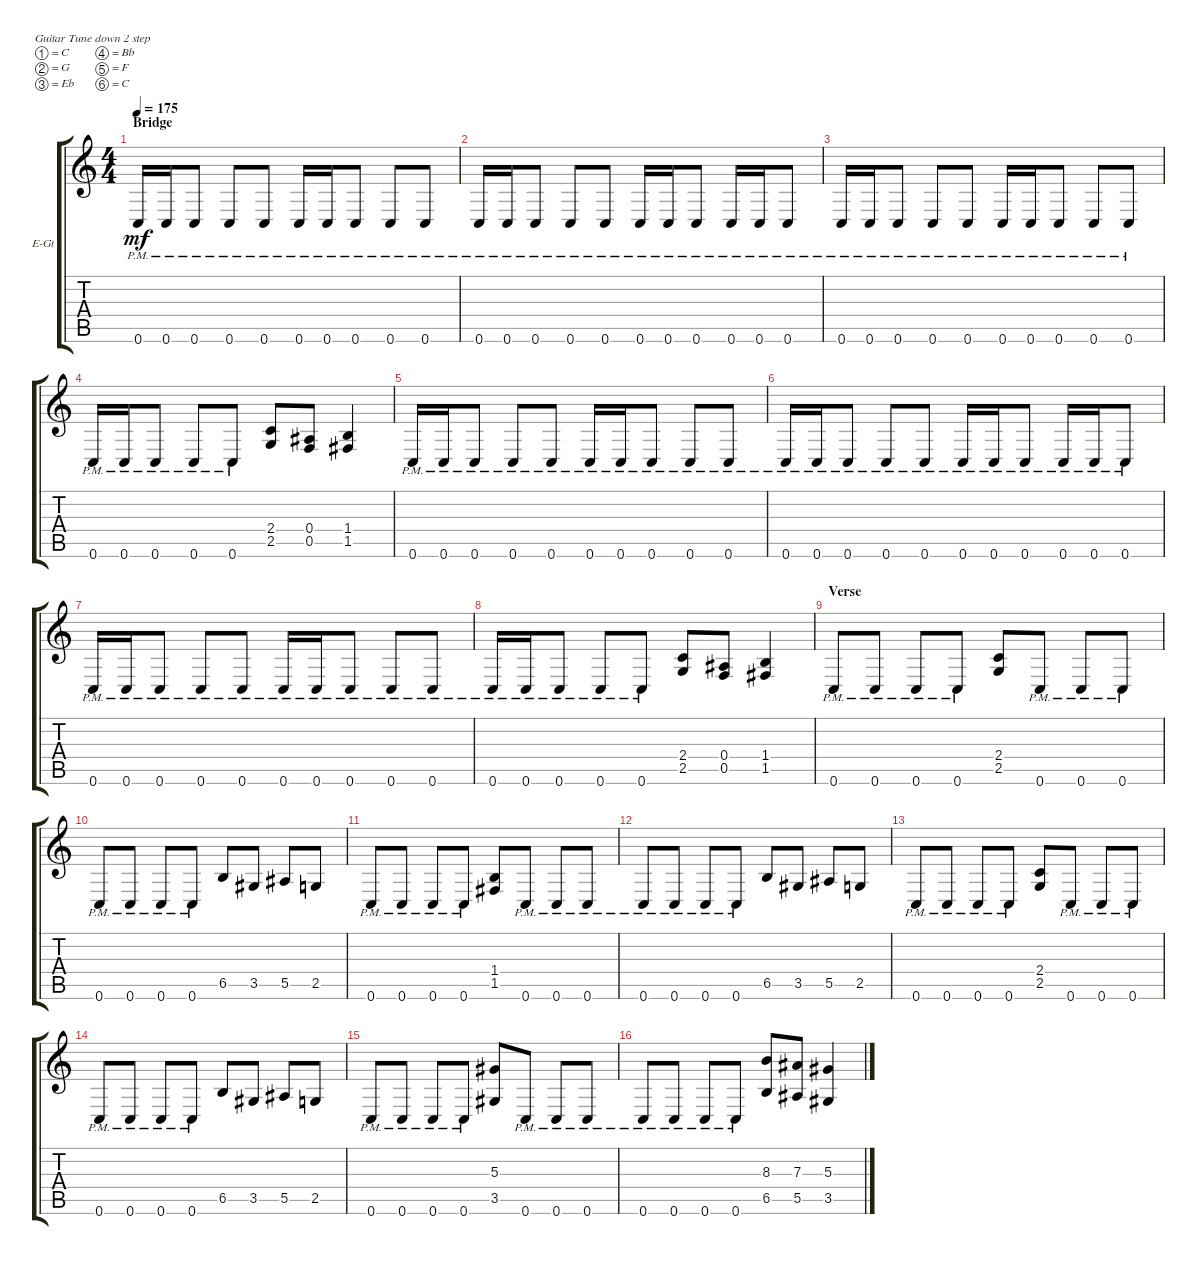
\defaultSystemsLayout 4
\bracketExtendMode groupsimilarinstruments
\firstSystemTrackNameOrientation horizontal
\otherSystemsTrackNameOrientation horizontal
\track ("Electric Guitar" "E-Gt") {instrument distortionguitar}
\staff {score tabs}
\tuning (C4 G3 Eb3 Bb2 F2 C2)
\ts (4 4)
\section ("" "Bridge")
\tempo 175
\clef g2
\ks c
0.6{pm}.16{dy mf} 0.6{pm}.16 0.6{pm}.8 0.6{pm}.8 0.6{pm}.8 0.6{pm}.16 0.6{pm}.16 0.6{pm}.8 0.6{pm}.8 0.6{pm}.8 |
0.6{pm}.16 0.6{pm}.16 0.6{pm}.8 0.6{pm}.8 0.6{pm}.8 0.6{pm}.16 0.6{pm}.16 0.6{pm}.8 0.6{pm}.16 0.6{pm}.16 0.6{pm}.8 |
0.6{pm}.16 0.6{pm}.16 0.6{pm}.8 0.6{pm}.8 0.6{pm}.8 0.6{pm}.16 0.6{pm}.16 0.6{pm}.8 0.6{pm}.8 0.6{pm}.8 |
0.6{pm}.16 0.6{pm}.16 0.6{pm}.8 0.6{pm}.8 0.6{pm}.8 (2.5 2.4).8 (0.5 0.4).8 (1.5 1.4).4 |
0.6{pm}.16 0.6{pm}.16 0.6{pm}.8 0.6{pm}.8 0.6{pm}.8 0.6{pm}.16 0.6{pm}.16 0.6{pm}.8 0.6{pm}.8 0.6{pm}.8 |
0.6{pm}.16 0.6{pm}.16 0.6{pm}.8 0.6{pm}.8 0.6{pm}.8 0.6{pm}.16 0.6{pm}.16 0.6{pm}.8 0.6{pm}.16 0.6{pm}.16 0.6{pm}.8 |
0.6{pm}.16 0.6{pm}.16 0.6{pm}.8 0.6{pm}.8 0.6{pm}.8 0.6{pm}.16 0.6{pm}.16 0.6{pm}.8 0.6{pm}.8 0.6{pm}.8 |
0.6{pm}.16 0.6{pm}.16 0.6{pm}.8 0.6{pm}.8 0.6{pm}.8 (2.5 2.4).8 (0.5 0.4).8 (1.5 1.4).4 |
\section ("" "Verse")
0.6{pm}.8 0.6{pm}.8 0.6{pm}.8 0.6{pm}.8 (2.5 2.4).8 0.6{pm}.8 0.6{pm}.8 0.6{pm}.8 |
0.6{pm}.8 0.6{pm}.8 0.6{pm}.8 0.6{pm}.8 6.5.8 3.5.8 5.5.8 2.5.8 |
0.6{pm}.8 0.6{pm}.8 0.6{pm}.8 0.6{pm}.8 (1.5 1.4).8 0.6{pm}.8 0.6{pm}.8 0.6{pm}.8 |
0.6{pm}.8 0.6{pm}.8 0.6{pm}.8 0.6{pm}.8 6.5.8 3.5.8 5.5.8 2.5.8 |
0.6{pm}.8 0.6{pm}.8 0.6{pm}.8 0.6{pm}.8 (2.5 2.4).8 0.6{pm}.8 0.6{pm}.8 0.6{pm}.8 |
0.6{pm}.8 0.6{pm}.8 0.6{pm}.8 0.6{pm}.8 6.5.8 3.5.8 5.5.8 2.5.8 |
0.6{pm}.8 0.6{pm}.8 0.6{pm}.8 0.6{pm}.8 (3.5 5.3).8 0.6{pm}.8 0.6{pm}.8 0.6{pm}.8 |
0.6{pm}.8 0.6{pm}.8 0.6{pm}.8 0.6{pm}.8 (6.5 8.3).8 (5.5 7.3).8 (3.5 5.3).4
